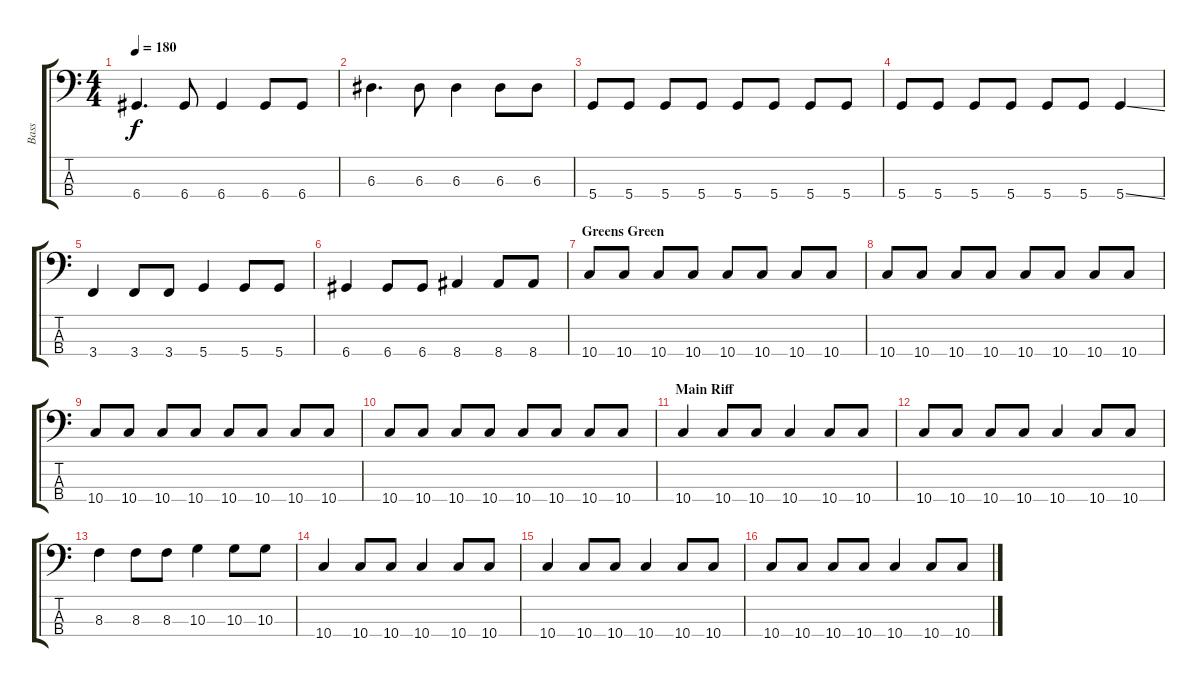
\track ("Bass" "Bass") {instrument electricbasspick}
\staff {score tabs}
\tuning (G2 D2 A1 D1) {hide}
\ts (4 4)
\tempo 180
\clef f4
\ks c
6.4.4{d dy f} 6.4.8 6.4.4 6.4.8 6.4.8 |
6.3.4{d} 6.3.8 6.3.4 6.3.8 6.3.8 |
5.4.8 5.4.8 5.4.8 5.4.8 5.4.8 5.4.8 5.4.8 5.4.8 |
5.4.8 5.4.8 5.4.8 5.4.8 5.4.8 5.4.8 5.4{ss}.4 |
3.4.4 3.4.8 3.4.8 5.4.4 5.4.8 5.4.8 |
6.4.4 6.4.8 6.4.8 8.4.4 8.4.8 8.4.8 |
\section ("" "Greens Green")
10.4.8 10.4.8 10.4.8 10.4.8 10.4.8 10.4.8 10.4.8 10.4.8 |
10.4.8 10.4.8 10.4.8 10.4.8 10.4.8 10.4.8 10.4.8 10.4.8 |
10.4.8 10.4.8 10.4.8 10.4.8 10.4.8 10.4.8 10.4.8 10.4.8 |
10.4.8 10.4.8 10.4.8 10.4.8 10.4.8 10.4.8 10.4.8 10.4.8 |
\section ("" "Main Riff")
10.4.4 10.4.8 10.4.8 10.4.4 10.4.8 10.4.8 |
10.4.8 10.4.8 10.4.8 10.4.8 10.4.4 10.4.8 10.4.8 |
8.3.4 8.3.8 8.3.8 10.3.4 10.3.8 10.3.8 |
10.4.4 10.4.8 10.4.8 10.4.4 10.4.8 10.4.8 |
10.4.4 10.4.8 10.4.8 10.4.4 10.4.8 10.4.8 |
10.4.8 10.4.8 10.4.8 10.4.8 10.4.4 10.4.8 10.4.8
